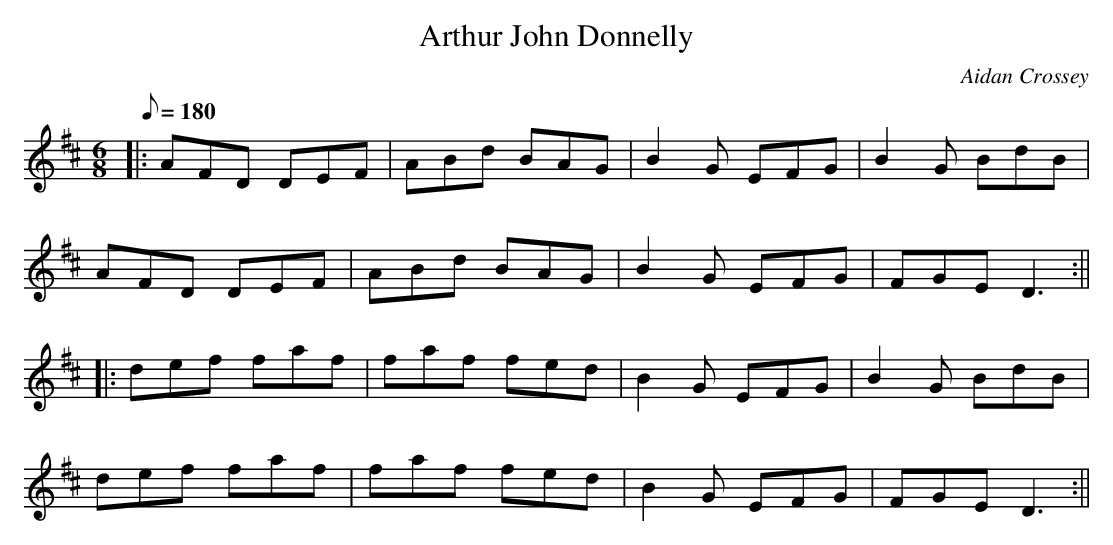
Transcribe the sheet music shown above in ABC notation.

X:1
T:Arthur John Donnelly
M:6/8
L:1/8
Q:180
C:Aidan Crossey
K:D
|:AFD DEF|ABd BAG|B2G EFG|B2G BdB|
AFD DEF|ABd BAG|B2G EFG|FGE D3:||
|:def faf|faf fed|B2G EFG|B2G BdB |
def faf|faf fed|B2G EFG|FGE D3:||
